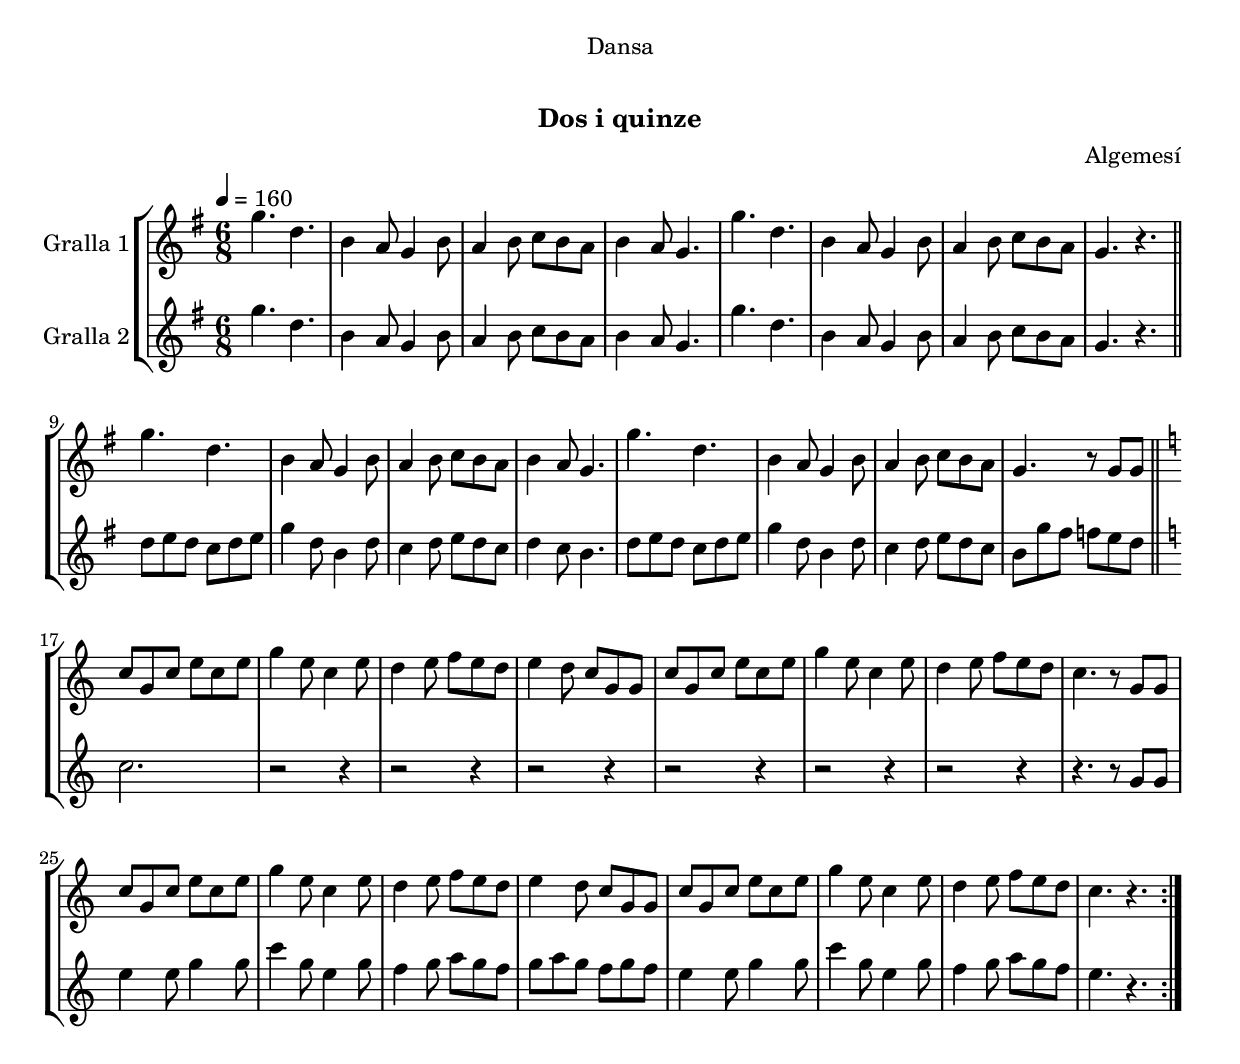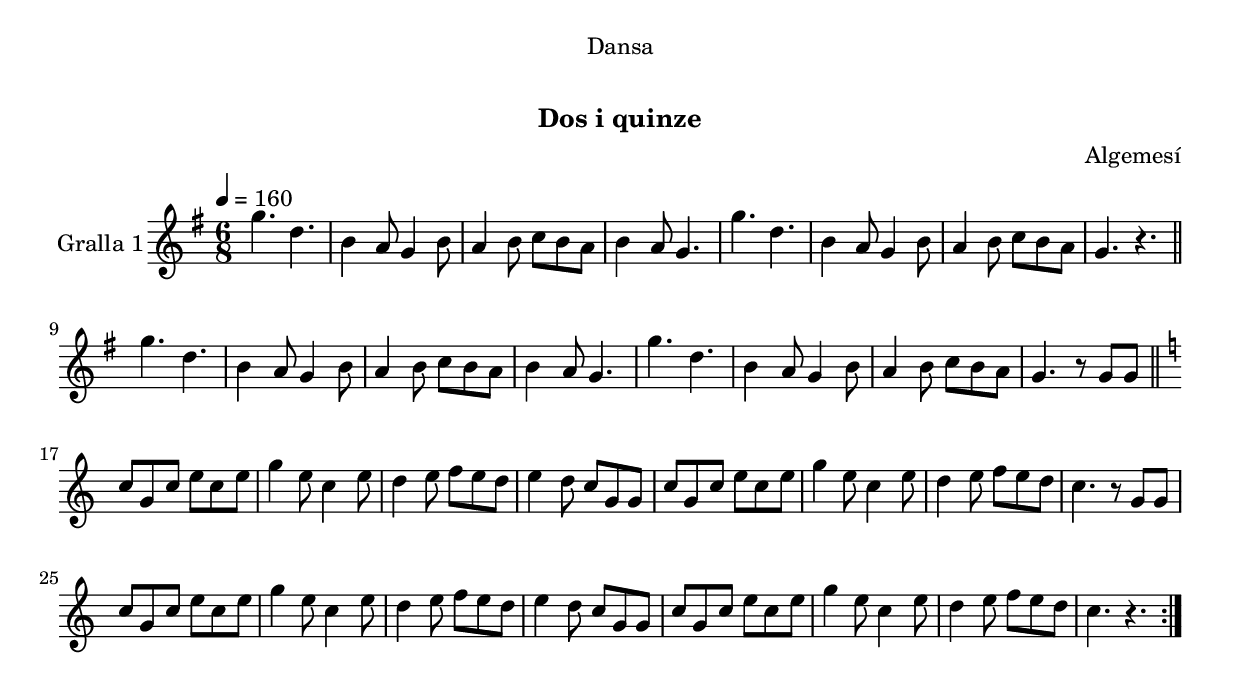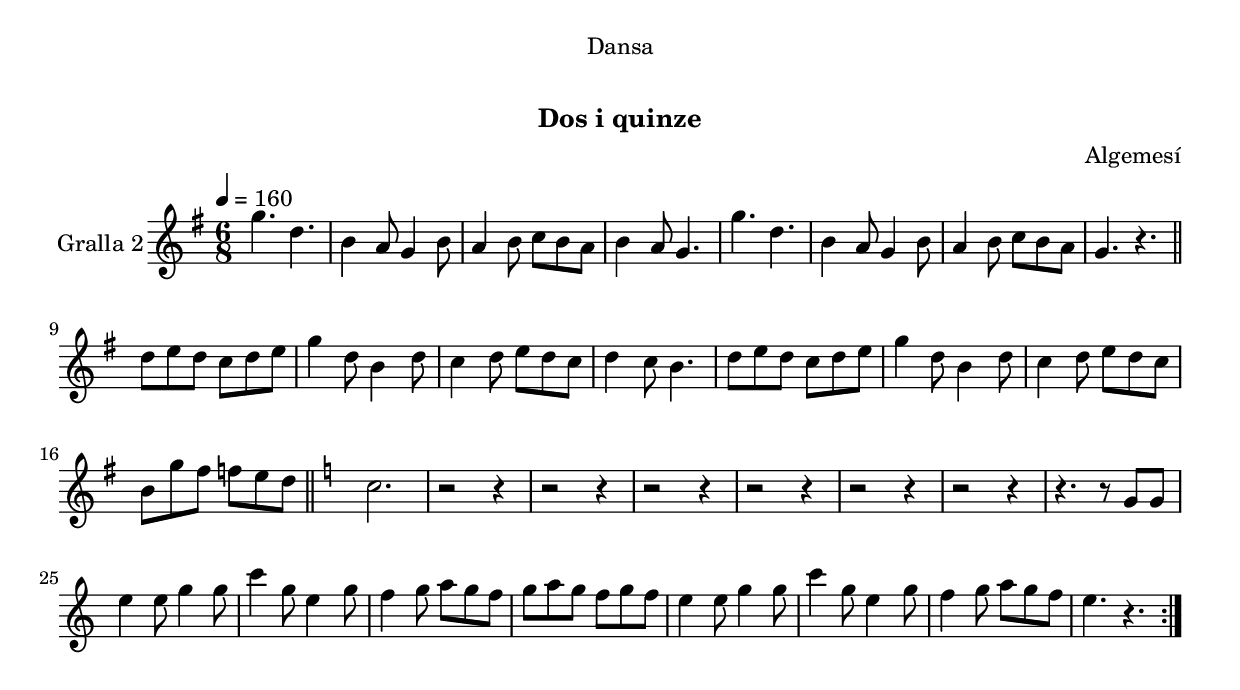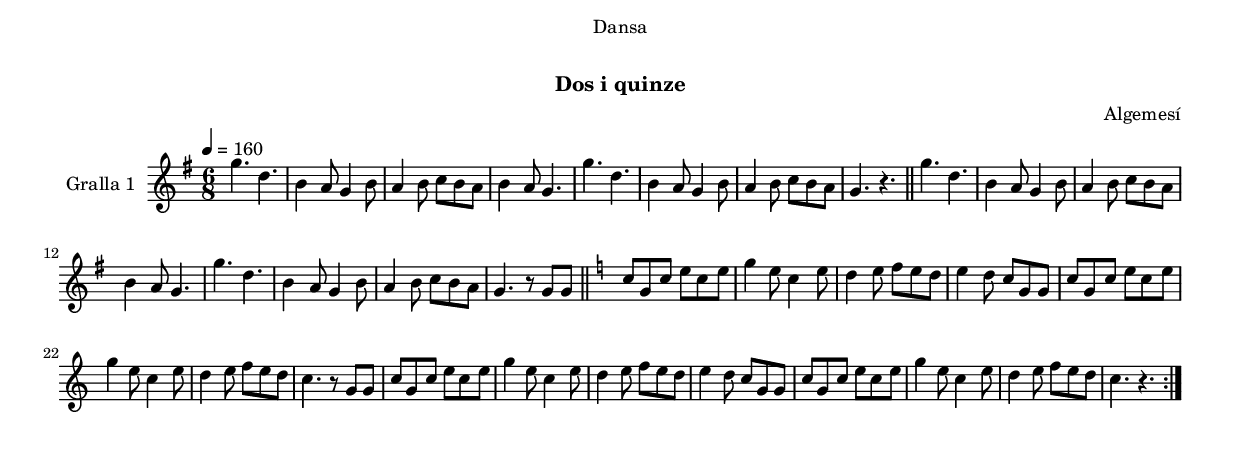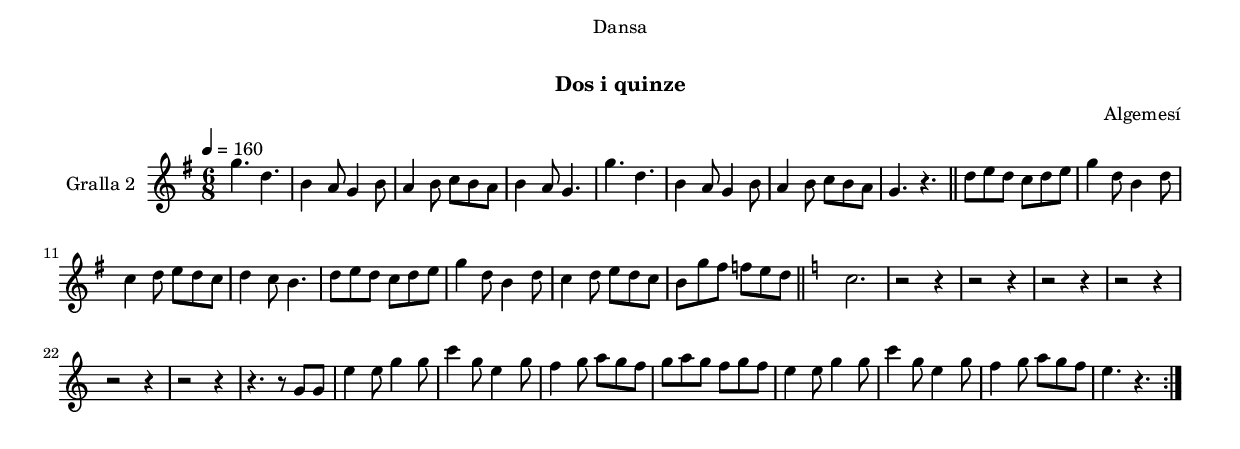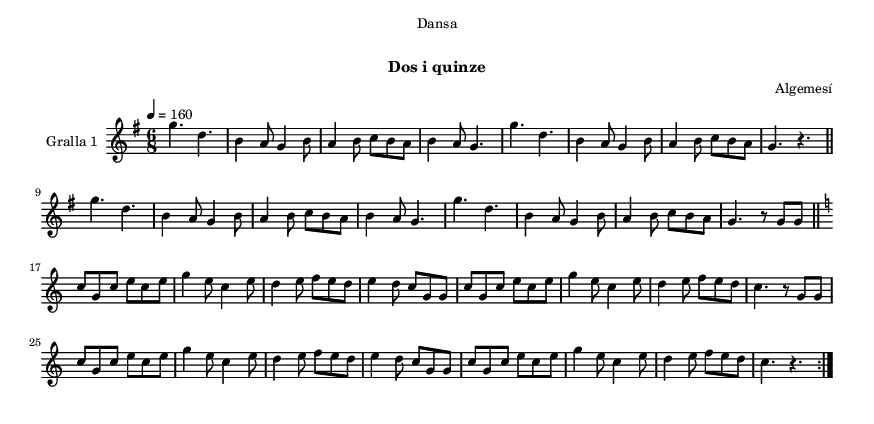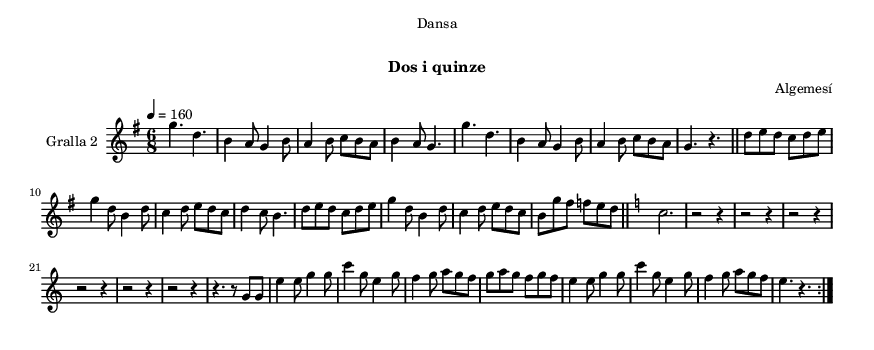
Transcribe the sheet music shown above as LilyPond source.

\version "2.16.0"

\header {
  dedication="Dansa"
  title="  "
  subtitle="Dos i quinze"
  subsubtitle=""
  poet=""
  meter=""
  piece=""
  composer="Algemesí"
  arranger=""
  opus=""
  instrument=""
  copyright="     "
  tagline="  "
}

liniaroAa =
\relative g''
{
  \tempo 4=160
  \clef treble
  \key g \major
  \time 6/8
  \repeat volta 2 { g4. d  |
  b4 a8 g4 b8  |
  a4 b8 c b a  |
  b4 a8 g4.  |
  %05
  g'4. d  |
  b4 a8 g4 b8  |
  a4 b8 c b a  |
  g4. r  \bar "||"
  g'4. d  |
  %10
  b4 a8 g4 b8  |
  a4 b8 c b a  |
  b4 a8 g4.  |
  g'4. d  |
  b4 a8 g4 b8  |
  %15
  a4 b8 c b a  |
  g4. r8 g g  \bar "||"
  \key c \major   c8 g c e c e  |
  g4 e8 c4 e8  |
  d4 e8 f e d  |
  %20
  e4 d8 c g g  |
  c8 g c e c e  |
  g4 e8 c4 e8  |
  d4 e8 f e d  |
  c4. r8 g g  |
  %25
  c8 g c e c e  |
  g4 e8 c4 e8  |
  d4 e8 f e d  |
  e4 d8 c g g  |
  c8 g c e c e  |
  %30
  g4 e8 c4 e8  |
  d4 e8 f e d  |
  c4. r  | }
}

liniaroAb =
\relative g''
{
  \tempo 4=160
  \clef treble
  \key g \major
  \time 6/8
  \repeat volta 2 { g4. d  |
  b4 a8 g4 b8  |
  a4 b8 c b a  |
  b4 a8 g4.  |
  %05
  g'4. d  |
  b4 a8 g4 b8  |
  a4 b8 c b a  |
  g4. r  \bar "||"
  d'8 e d c d e  |
  %10
  g4 d8 b4 d8  |
  c4 d8 e d c  |
  d4 c8 b4.  |
  d8 e d c d e  |
  g4 d8 b4 d8  |
  %15
  c4 d8 e d c  |
  b8 g' fis f e d  \bar "||"
  \key c \major   c2.  |
  r2 r4  |
  r2 r4  |
  %20
  r2 r4  |
  r2 r4  |
  r2 r4  |
  r2 r4  |
  r4. r8 g g  |
  %25
  e'4 e8 g4 g8  |
  c4 g8 e4 g8  |
  f4 g8 a g f  |
  g8 a g f g f  |
  e4 e8 g4 g8  |
  %30
  c4 g8 e4 g8  |
  f4 g8 a g f  |
  e4. r  | }
}

\book {

\paper {
  print-page-number = false
  #(set-paper-size "a4")
  #(layout-set-staff-size 20)
}

\bookpart {
  \score {
    \new StaffGroup {
      \override Score.RehearsalMark #'self-alignment-X = #LEFT
      <<
        \new Staff \with {instrumentName = #"Gralla 1" } \liniaroAa
        \new Staff \with {instrumentName = #"Gralla 2" } \liniaroAb
      >>
    }
    \layout {}
  }\score { \unfoldRepeats
    \new StaffGroup {
      \override Score.RehearsalMark #'self-alignment-X = #LEFT
      <<
        \new Staff \with {instrumentName = #"Gralla 1" } \liniaroAa
        \new Staff \with {instrumentName = #"Gralla 2" } \liniaroAb
      >>
    }
    \midi {}
  }
}

\bookpart {
  \header {}
  \score {
    \new StaffGroup {
      \override Score.RehearsalMark #'self-alignment-X = #LEFT
      <<
        \new Staff \with {instrumentName = #"Gralla 1" } \liniaroAa
      >>
    }
    \layout {}
  }\score { \unfoldRepeats
    \new StaffGroup {
      \override Score.RehearsalMark #'self-alignment-X = #LEFT
      <<
        \new Staff \with {instrumentName = #"Gralla 1" } \liniaroAa
      >>
    }
    \midi {}
  }
}

\bookpart {
  \header {}
  \score {
    \new StaffGroup {
      \override Score.RehearsalMark #'self-alignment-X = #LEFT
      <<
        \new Staff \with {instrumentName = #"Gralla 2" } \liniaroAb
      >>
    }
    \layout {}
  }\score { \unfoldRepeats
    \new StaffGroup {
      \override Score.RehearsalMark #'self-alignment-X = #LEFT
      <<
        \new Staff \with {instrumentName = #"Gralla 2" } \liniaroAb
      >>
    }
    \midi {}
  }
}

}

\book {

\paper {
  print-page-number = false
  #(set-paper-size "a5landscape")
  #(layout-set-staff-size 16)
}

\bookpart {
  \header {}
  \score {
    \new StaffGroup {
      \override Score.RehearsalMark #'self-alignment-X = #LEFT
      <<
        \new Staff \with {instrumentName = #"Gralla 1" } \liniaroAa
      >>
    }
    \layout {}
  }
}

\bookpart {
  \header {}
  \score {
    \new StaffGroup {
      \override Score.RehearsalMark #'self-alignment-X = #LEFT
      <<
        \new Staff \with {instrumentName = #"Gralla 2" } \liniaroAb
      >>
    }
    \layout {}
  }
}

}

\book {

\paper {
  print-page-number = false
  #(set-paper-size "a6landscape")
  #(layout-set-staff-size 12)
}

\bookpart {
  \header {}
  \score {
    \new StaffGroup {
      \override Score.RehearsalMark #'self-alignment-X = #LEFT
      <<
        \new Staff \with {instrumentName = #"Gralla 1" } \liniaroAa
      >>
    }
    \layout {}
  }
}

\bookpart {
  \header {}
  \score {
    \new StaffGroup {
      \override Score.RehearsalMark #'self-alignment-X = #LEFT
      <<
        \new Staff \with {instrumentName = #"Gralla 2" } \liniaroAb
      >>
    }
    \layout {}
  }
}

}

